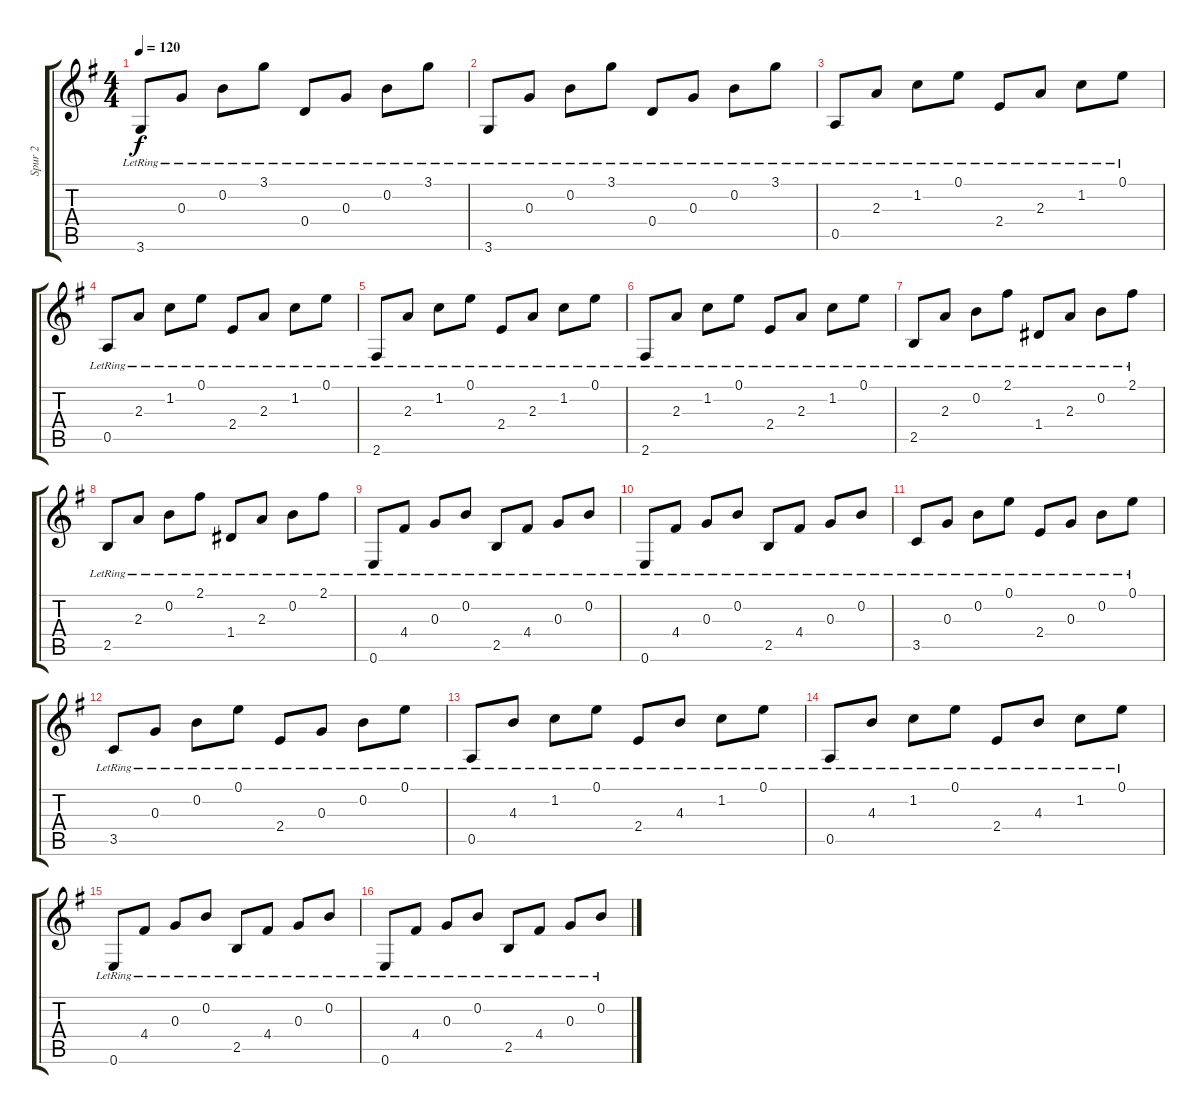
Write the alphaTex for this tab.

\track ("Spur 2" "Spur 2") {instrument acousticguitarsteel}
\staff {score tabs}
\tuning (E4 B3 G3 D3 A2 E2) {hide}
\ts (4 4)
\tempo 120
\clef g2
\ks eminor
3.6{lr}.8{dy f} 0.3{lr}.8 0.2{lr}.8 3.1{lr}.8 0.4{lr}.8 0.3{lr}.8 0.2{lr}.8 3.1{lr}.8 |
3.6{lr}.8 0.3{lr}.8 0.2{lr}.8 3.1{lr}.8 0.4{lr}.8 0.3{lr}.8 0.2{lr}.8 3.1{lr}.8 |
0.5{lr}.8 2.3{lr}.8 1.2{lr}.8 0.1{lr}.8 2.4{lr}.8 2.3{lr}.8 1.2{lr}.8 0.1{lr}.8 |
0.5{lr}.8 2.3{lr}.8 1.2{lr}.8 0.1{lr}.8 2.4{lr}.8 2.3{lr}.8 1.2{lr}.8 0.1{lr}.8 |
2.6{lr}.8 2.3{lr}.8 1.2{lr}.8 0.1{lr}.8 2.4{lr}.8 2.3{lr}.8 1.2{lr}.8 0.1{lr}.8 |
2.6{lr}.8 2.3{lr}.8 1.2{lr}.8 0.1{lr}.8 2.4{lr}.8 2.3{lr}.8 1.2{lr}.8 0.1{lr}.8 |
2.5{lr}.8 2.3{lr}.8 0.2{lr}.8 2.1{lr}.8 1.4{lr}.8 2.3{lr}.8 0.2{lr}.8 2.1{lr}.8 |
2.5{lr}.8 2.3{lr}.8 0.2{lr}.8 2.1{lr}.8 1.4{lr}.8 2.3{lr}.8 0.2{lr}.8 2.1{lr}.8 |
0.6{lr}.8 4.4{lr}.8 0.3{lr}.8 0.2{lr}.8 2.5{lr}.8 4.4{lr}.8 0.3{lr}.8 0.2{lr}.8 |
0.6{lr}.8 4.4{lr}.8 0.3{lr}.8 0.2{lr}.8 2.5{lr}.8 4.4{lr}.8 0.3{lr}.8 0.2{lr}.8 |
3.5{lr}.8 0.3{lr}.8 0.2{lr}.8 0.1{lr}.8 2.4{lr}.8 0.3{lr}.8 0.2{lr}.8 0.1{lr}.8 |
3.5{lr}.8 0.3{lr}.8 0.2{lr}.8 0.1{lr}.8 2.4{lr}.8 0.3{lr}.8 0.2{lr}.8 0.1{lr}.8 |
0.5{lr}.8 4.3{lr}.8 1.2{lr}.8 0.1{lr}.8 2.4{lr}.8 4.3{lr}.8 1.2{lr}.8 0.1{lr}.8 |
0.5{lr}.8 4.3{lr}.8 1.2{lr}.8 0.1{lr}.8 2.4{lr}.8 4.3{lr}.8 1.2{lr}.8 0.1{lr}.8 |
0.6{lr}.8 4.4{lr}.8 0.3{lr}.8 0.2{lr}.8 2.5{lr}.8 4.4{lr}.8 0.3{lr}.8 0.2{lr}.8 |
0.6{lr}.8 4.4{lr}.8 0.3{lr}.8 0.2{lr}.8 2.5{lr}.8 4.4{lr}.8 0.3{lr}.8 0.2{lr}.8
